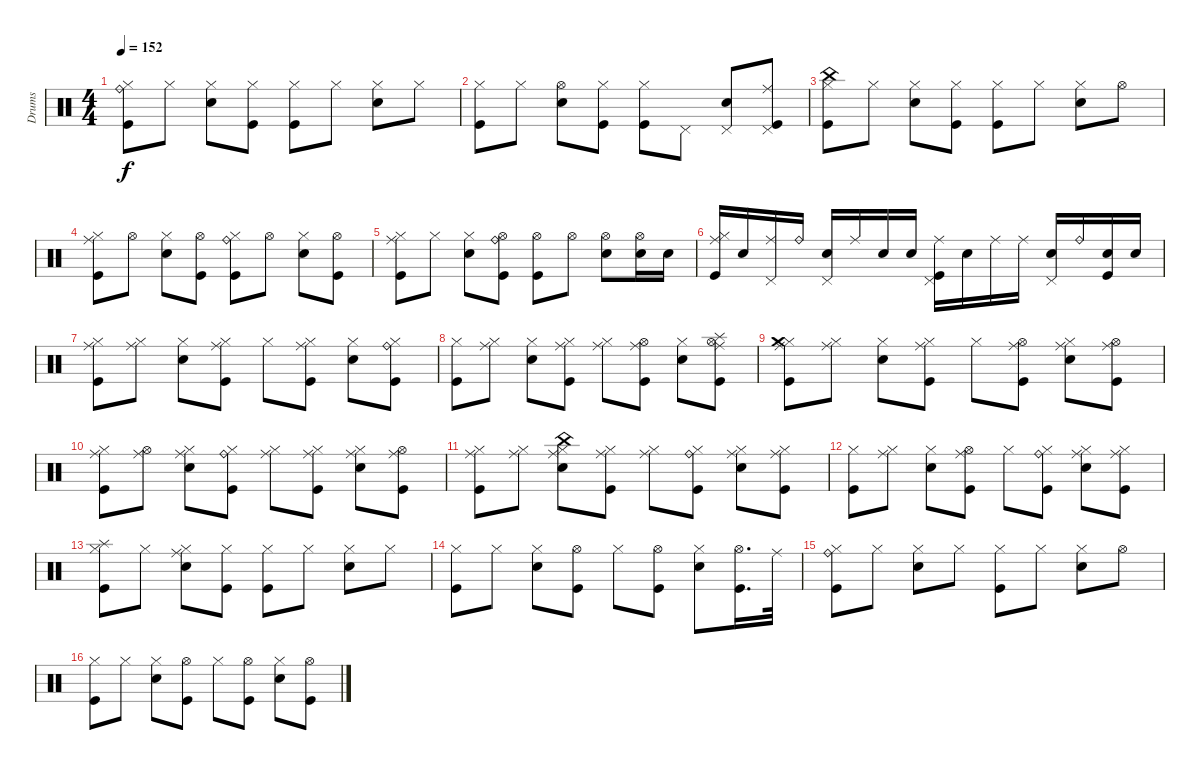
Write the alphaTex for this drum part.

\track ("Drums" "Drums") {instrument percussion}
\staff {score}
\articulation defaults
\ts (4 4)
\tempo 152
\clef neutral
\ks c
("Kick (hit)" "Hi-Hat (closed)" "Ride (bell)").8{dy f} "Hi-Hat (closed)".8 ("Snare (hit) 2" "Hi-Hat (closed)").8 ("Kick (hit)" "Hi-Hat (closed)").8 ("Kick (hit)" "Hi-Hat (closed)").8 "Hi-Hat (closed)".8 ("Snare (hit) 2" "Hi-Hat (closed)").8 "Hi-Hat (closed)".8 |
("Kick (hit)" "Hi-Hat (closed)").8 "Hi-Hat (closed)".8 ("Snare (hit) 2" "Hi-Hat (open)").8 ("Kick (hit)" "Hi-Hat (closed)").8 ("Kick (hit)" "Hi-Hat (closed)").8 "Pedal Hi-Hat (hit)".8 ("Snare (hit) 2" "Pedal Hi-Hat (hit)").8 ("Pedal Hi-Hat (hit)" "Ride (middle)" "Kick (hit)").8 |
("Kick (hit)" "Hi-Hat (closed)" "China (hit)").8 "Hi-Hat (closed)".8 ("Snare (hit) 2" "Hi-Hat (closed)").8 ("Kick (hit)" "Hi-Hat (closed)").8 ("Kick (hit)" "Hi-Hat (closed)").8 "Hi-Hat (closed)".8 ("Snare (hit) 2" "Hi-Hat (closed)").8 "Hi-Hat (open)".8 |
("Kick (hit)" "Hi-Hat (closed)" "Ride (middle)").8 "Hi-Hat (open)".8 ("Snare (hit) 2" "Hi-Hat (closed)").8 ("Kick (hit)" "Hi-Hat (open)").8 ("Kick (hit)" "Hi-Hat (closed)" "Ride (bell)").8 "Hi-Hat (open)".8 ("Snare (hit) 2" "Hi-Hat (closed)").8 ("Kick (hit)" "Hi-Hat (open)").8 |
("Kick (hit)" "Hi-Hat (closed)" "Ride (middle)").8 "Hi-Hat (closed)".8 ("Snare (hit) 2" "Hi-Hat (closed)").8 ("Kick (hit)" "Hi-Hat (open)" "Ride (bell)").8 ("Kick (hit)" "Hi-Hat (open)").8 "Hi-Hat (open)".8 ("Snare (hit) 2" "Hi-Hat (open)").8 ("Snare (hit) 2" "Hi-Hat (open)").16 "Snare (hit) 2".16 |
("Kick (hit)" "Hi-Hat (closed)" "Ride (middle)").16 "Snare (hit) 2".16 ("Pedal Hi-Hat (hit)" "Ride (middle)").16 "Ride (bell)".16 ("Snare (hit) 2" "Pedal Hi-Hat (hit)").16 "Ride (middle)".16 "Snare (hit) 2".16 "Snare (hit) 2".16 ("Kick (hit)" "Pedal Hi-Hat (hit)" "Ride (middle)").16 "Snare (hit) 2".16 "Ride (middle)".16 "Ride (middle)".16 ("Snare (hit) 2" "Pedal Hi-Hat (hit)").16 "Ride (bell)".16 ("Kick (hit)" "Snare (hit) 2").16 "Snare (hit) 2".16 |
("Kick (hit)" "Hi-Hat (closed)" "Ride (middle)").8 ("Hi-Hat (closed)" "Ride (middle)").8 ("Snare (hit) 2" "Hi-Hat (closed)").8 ("Kick (hit)" "Hi-Hat (closed)" "Ride (middle)").8 "Hi-Hat (closed)".8 ("Kick (hit)" "Hi-Hat (closed)" "Ride (middle)").8 ("Snare (hit) 2" "Hi-Hat (closed)").8 ("Kick (hit)" "Hi-Hat (closed)" "Ride (bell)").8 |
("Kick (hit)" "Hi-Hat (closed)").8 ("Hi-Hat (closed)" "Ride (middle)").8 ("Snare (hit) 2" "Hi-Hat (closed)").8 ("Hi-Hat (closed)" "Ride (middle)" "Kick (hit)").8 ("Hi-Hat (closed)" "Ride (middle)").8 ("Kick (hit)" "Hi-Hat (open)" "Ride (middle)").8 ("Snare (hit) 2" "Hi-Hat (closed)").8 ("Kick (hit)" "Hi-Hat (open)" "Ride (middle)" "Splash (hit)").8 |
("Kick (hit)" "Hi-Hat (closed)" "Ride (middle)" "Crash medium (hit)").8 ("Hi-Hat (closed)" "Ride (middle)").8 ("Snare (hit) 2" "Hi-Hat (closed)").8 ("Ride (middle)" "Kick (hit)" "Hi-Hat (closed)").8 "Hi-Hat (closed)".8 ("Ride (middle)" "Kick (hit)" "Hi-Hat (open)").8 ("Hi-Hat (closed)" "Ride (middle)" "Snare (hit) 2").8 ("Kick (hit)" "Hi-Hat (open)" "Ride (middle)").8 |
("Kick (hit)" "Hi-Hat (closed)" "Ride (middle)").8 ("Hi-Hat (open)" "Ride (middle)").8 ("Hi-Hat (closed)" "Ride (middle)" "Snare (hit) 2").8 ("Kick (hit)" "Hi-Hat (closed)" "Ride (bell)").8 ("Hi-Hat (closed)" "Ride (middle)").8 ("Hi-Hat (closed)" "Ride (middle)" "Kick (hit)").8 ("Snare (hit) 2" "Hi-Hat (closed)" "Ride (middle)").8 ("Kick (hit)" "Hi-Hat (open)" "Ride (middle)").8 |
("Hi-Hat (closed)" "Ride (middle)" "Kick (hit)").8 ("Hi-Hat (closed)" "Ride (middle)").8 ("Hi-Hat (closed)" "China (hit)" "Ride (middle)" "Snare (hit) 2").8 ("Hi-Hat (closed)" "Ride (middle)" "Kick (hit)").8 ("Hi-Hat (closed)" "Ride (middle)").8 ("Ride (bell)" "Kick (hit)" "Hi-Hat (closed)").8 ("Snare (hit) 2" "Hi-Hat (closed)" "Ride (middle)").8 ("Kick (hit)" "Hi-Hat (closed)" "Ride (middle)").8 |
("Kick (hit)" "Hi-Hat (closed)").8 ("Hi-Hat (closed)" "Ride (middle)").8 ("Snare (hit) 2" "Hi-Hat (closed)").8 ("Ride (middle)" "Kick (hit)" "Hi-Hat (open)").8 "Hi-Hat (closed)".8 ("Kick (hit)" "Hi-Hat (closed)" "Ride (bell)").8 ("Snare (hit) 2" "Hi-Hat (closed)" "Ride (middle)").8 ("Kick (hit)" "Hi-Hat (closed)" "Ride (middle)").8 |
("Kick (hit)" "Hi-Hat (closed)" "Splash (hit)").8 "Hi-Hat (closed)".8 ("Ride (middle)" "Snare (hit) 2" "Hi-Hat (closed)").8 ("Kick (hit)" "Hi-Hat (closed)").8 ("Kick (hit)" "Hi-Hat (closed)").8 "Hi-Hat (closed)".8 ("Snare (hit) 2" "Hi-Hat (closed)").8 "Hi-Hat (closed)".8 |
("Kick (hit)" "Hi-Hat (closed)").8 "Hi-Hat (closed)".8 ("Snare (hit) 2" "Hi-Hat (closed)").8 ("Kick (hit)" "Hi-Hat (open)").8 "Hi-Hat (closed)".8 ("Kick (hit)" "Hi-Hat (open)").8 ("Snare (hit) 2" "Hi-Hat (closed)").8 ("Kick (hit)" "Hi-Hat (open)").16{d} "Ride (middle)".32 |
("Kick (hit)" "Hi-Hat (closed)" "Ride (bell)").8 "Hi-Hat (closed)".8 ("Snare (hit) 2" "Hi-Hat (closed)").8 "Hi-Hat (closed)".8 ("Kick (hit)" "Hi-Hat (closed)").8 "Hi-Hat (closed)".8 ("Snare (hit) 2" "Hi-Hat (closed)").8 "Hi-Hat (open)".8 |
("Kick (hit)" "Hi-Hat (closed)").8 "Hi-Hat (closed)".8 ("Snare (hit) 2" "Hi-Hat (closed)").8 ("Kick (hit)" "Hi-Hat (open)").8 "Hi-Hat (closed)".8 ("Kick (hit)" "Hi-Hat (open)").8 ("Snare (hit) 2" "Hi-Hat (closed)").8 ("Kick (hit)" "Hi-Hat (open)").8
